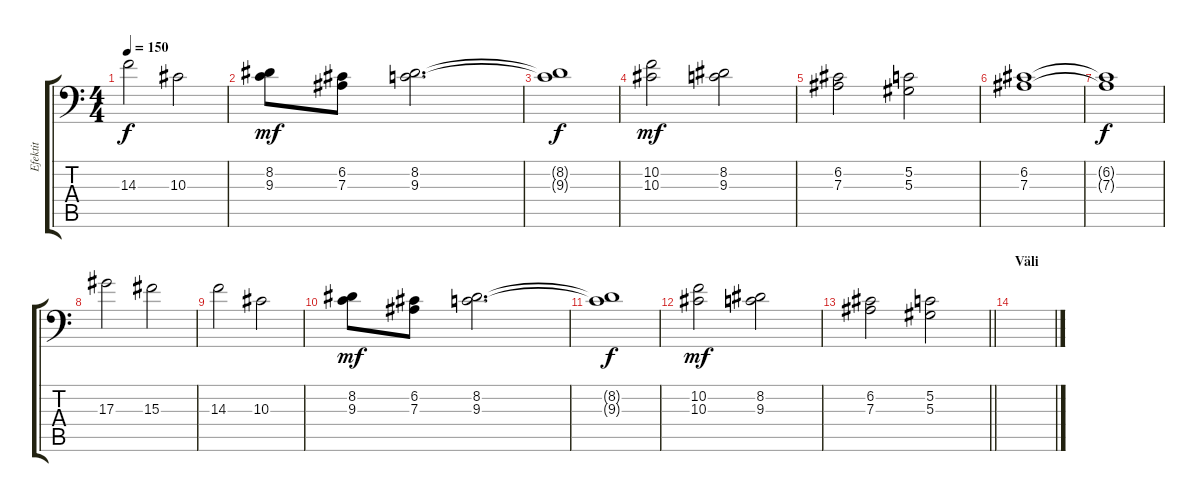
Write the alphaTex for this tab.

\track ("Efektit" "Efektit") {instrument lead1square}
\staff {score tabs}
\tuning (C4 G3 Eb3 Bb2 F2 Bb1) {hide}
\ts (4 4)
\tempo 150
\clef f4
\ks c
14.3.2{dy f volume 13 balance 8 instrument lead1square} 10.3.2 |
(8.2 9.3).8{dy mf volume 13 balance 8 instrument lead1square} (6.2 7.3).8 (8.2 9.3).2{d} |
(8.2{t} 9.3{t}).1{dy f} |
(10.2 10.3).2{dy mf volume 13 balance 8 instrument lead1square} (8.2 9.3).2 |
(6.2 7.3).2{volume 13 balance 8 instrument lead1square} (5.2 5.3).2 |
(6.2 7.3).1{volume 13 balance 8 instrument lead1square} |
(6.2{t} 7.3{t}).1{dy f} |
17.3.2{volume 13 balance 8 instrument lead1square} 15.3.2 |
14.3.2{volume 13 balance 8 instrument lead1square} 10.3.2 |
(8.2 9.3).8{dy mf volume 13 balance 8 instrument lead1square} (6.2 7.3).8 (8.2 9.3).2{d} |
(8.2{t} 9.3{t}).1{dy f} |
(10.2 10.3).2{dy mf volume 13 balance 8 instrument lead1square} (8.2 9.3).2 |
\barLineRight lightlight
(6.2 7.3).2{volume 13 balance 8 instrument lead1square} (5.2 5.3).2 |
\section ("" "Väli")
